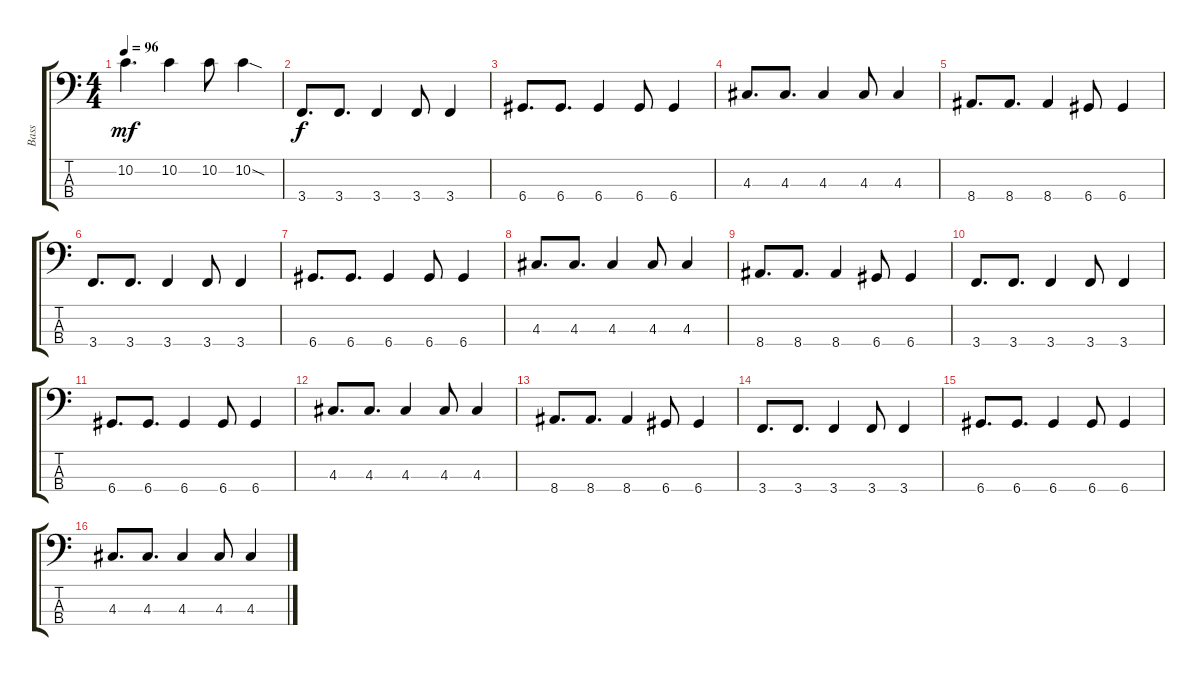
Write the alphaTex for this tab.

\track ("Bass" "Bass") {instrument electricbassfinger}
\staff {score tabs}
\tuning (G2 D2 A1 D1) {hide}
\ts (4 4)
\tempo 96
\clef f4
\ks c
10.2.4{d dy mf} 10.2.4 10.2.8 10.2{sod}.4 |
3.4.8{d dy f} 3.4.8{d} 3.4.4 3.4.8 3.4.4 |
6.4.8{d} 6.4.8{d} 6.4.4 6.4.8 6.4.4 |
4.3.8{d} 4.3.8{d} 4.3.4 4.3.8 4.3.4 |
8.4.8{d} 8.4.8{d} 8.4.4 6.4.8 6.4.4 |
3.4.8{d} 3.4.8{d} 3.4.4 3.4.8 3.4.4 |
6.4.8{d} 6.4.8{d} 6.4.4 6.4.8 6.4.4 |
4.3.8{d} 4.3.8{d} 4.3.4 4.3.8 4.3.4 |
8.4.8{d} 8.4.8{d} 8.4.4 6.4.8 6.4.4 |
3.4.8{d} 3.4.8{d} 3.4.4 3.4.8 3.4.4 |
6.4.8{d} 6.4.8{d} 6.4.4 6.4.8 6.4.4 |
4.3.8{d} 4.3.8{d} 4.3.4 4.3.8 4.3.4 |
8.4.8{d} 8.4.8{d} 8.4.4 6.4.8 6.4.4 |
3.4.8{d} 3.4.8{d} 3.4.4 3.4.8 3.4.4 |
6.4.8{d} 6.4.8{d} 6.4.4 6.4.8 6.4.4 |
4.3.8{d} 4.3.8{d} 4.3.4 4.3.8 4.3.4
